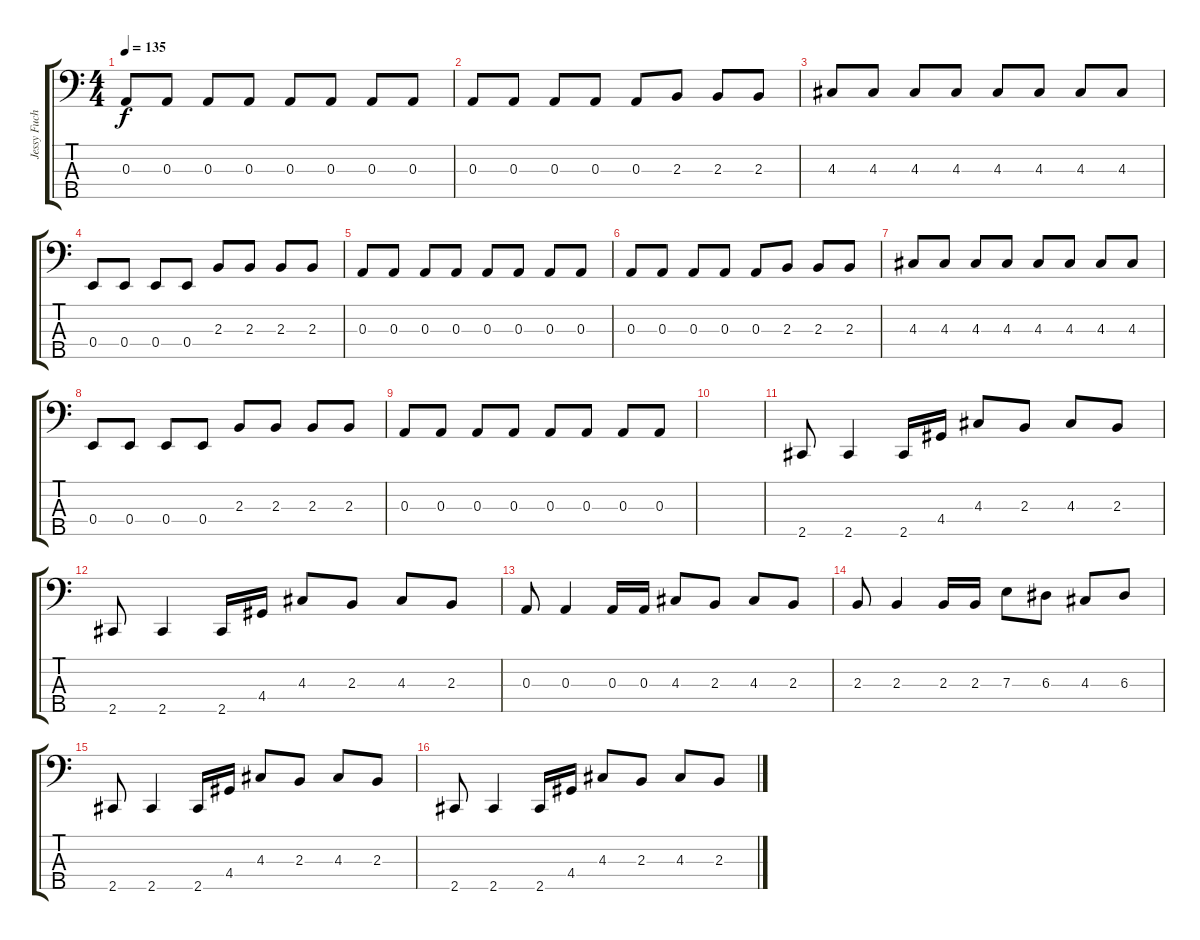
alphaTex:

\track ("Jessy Fuchs - Basse" "Jessy Fuch") {instrument electricbassfinger}
\staff {score tabs}
\tuning (G2 D2 A1 E1 B0) {hide}
\ts (4 4)
\tempo 135
\clef f4
\ks c
0.3.8{dy f} 0.3.8 0.3.8 0.3.8 0.3.8 0.3.8 0.3.8 0.3.8 |
0.3.8 0.3.8 0.3.8 0.3.8 0.3.8 2.3.8 2.3.8 2.3.8 |
4.3.8 4.3.8 4.3.8 4.3.8 4.3.8 4.3.8 4.3.8 4.3.8 |
0.4.8 0.4.8 0.4.8 0.4.8 2.3.8 2.3.8 2.3.8 2.3.8 |
0.3.8 0.3.8 0.3.8 0.3.8 0.3.8 0.3.8 0.3.8 0.3.8 |
0.3.8 0.3.8 0.3.8 0.3.8 0.3.8 2.3.8 2.3.8 2.3.8 |
4.3.8 4.3.8 4.3.8 4.3.8 4.3.8 4.3.8 4.3.8 4.3.8 |
0.4.8 0.4.8 0.4.8 0.4.8 2.3.8 2.3.8 2.3.8 2.3.8 |
0.3.8 0.3.8 0.3.8 0.3.8 0.3.8 0.3.8 0.3.8 0.3.8 |
|
2.5.8 2.5.4 2.5.16 4.4.16 4.3.8 2.3.8 4.3.8 2.3.8 |
2.5.8 2.5.4 2.5.16 4.4.16 4.3.8 2.3.8 4.3.8 2.3.8 |
0.3.8 0.3.4 0.3.16 0.3.16 4.3.8 2.3.8 4.3.8 2.3.8 |
2.3.8 2.3.4 2.3.16 2.3.16 7.3.8 6.3.8 4.3.8 6.3.8 |
2.5.8 2.5.4 2.5.16 4.4.16 4.3.8 2.3.8 4.3.8 2.3.8 |
2.5.8 2.5.4 2.5.16 4.4.16 4.3.8 2.3.8 4.3.8 2.3.8
